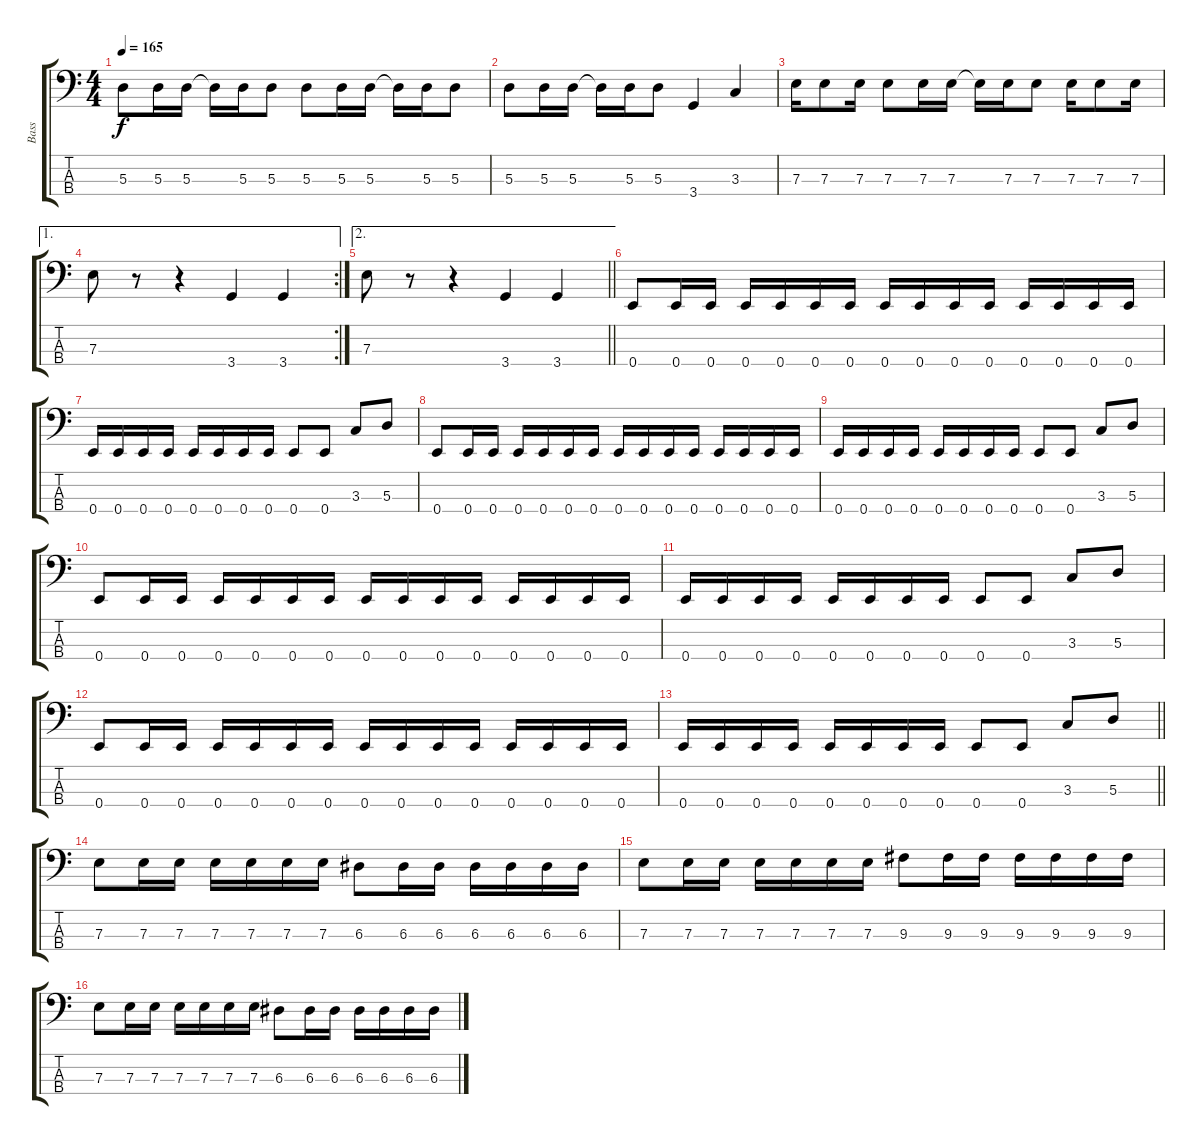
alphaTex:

\track ("Bass" "Bass") {instrument electricbasspick}
\staff {score tabs}
\tuning (G2 D2 A1 E1) {hide}
\ts (4 4)
\tempo 165
\clef f4
\ks c
5.3.8{dy f} 5.3.16 5.3.16 5.3{t}.16 5.3.16 5.3.8 5.3.8 5.3.16 5.3.16 5.3{t}.16 5.3.16 5.3.8 |
5.3.8 5.3.16 5.3.16 5.3{t}.16 5.3.16 5.3.8 3.4.4 3.3.4 |
7.3.16 7.3.8 7.3.16 7.3.8 7.3.16 7.3.16 7.3{t}.16 7.3.16 7.3.8 7.3.16 7.3.8 7.3.16 |
\ae 1
\rc 2
7.3.8 r.8 r.4 3.4.4 3.4.4 |
\ae 2
\barLineRight lightlight
7.3.8 r.8 r.4 3.4.4 3.4.4 |
0.4.8 0.4.16 0.4.16 0.4.16 0.4.16 0.4.16 0.4.16 0.4.16 0.4.16 0.4.16 0.4.16 0.4.16 0.4.16 0.4.16 0.4.16 |
0.4.16 0.4.16 0.4.16 0.4.16 0.4.16 0.4.16 0.4.16 0.4.16 0.4.8 0.4.8 3.3.8 5.3.8 |
0.4.8 0.4.16 0.4.16 0.4.16 0.4.16 0.4.16 0.4.16 0.4.16 0.4.16 0.4.16 0.4.16 0.4.16 0.4.16 0.4.16 0.4.16 |
0.4.16 0.4.16 0.4.16 0.4.16 0.4.16 0.4.16 0.4.16 0.4.16 0.4.8 0.4.8 3.3.8 5.3.8 |
0.4.8 0.4.16 0.4.16 0.4.16 0.4.16 0.4.16 0.4.16 0.4.16 0.4.16 0.4.16 0.4.16 0.4.16 0.4.16 0.4.16 0.4.16 |
0.4.16 0.4.16 0.4.16 0.4.16 0.4.16 0.4.16 0.4.16 0.4.16 0.4.8 0.4.8 3.3.8 5.3.8 |
0.4.8 0.4.16 0.4.16 0.4.16 0.4.16 0.4.16 0.4.16 0.4.16 0.4.16 0.4.16 0.4.16 0.4.16 0.4.16 0.4.16 0.4.16 |
\barLineRight lightlight
0.4.16 0.4.16 0.4.16 0.4.16 0.4.16 0.4.16 0.4.16 0.4.16 0.4.8 0.4.8 3.3.8 5.3.8 |
7.3.8 7.3.16 7.3.16 7.3.16 7.3.16 7.3.16 7.3.16 6.3.8 6.3.16 6.3.16 6.3.16 6.3.16 6.3.16 6.3.16 |
7.3.8 7.3.16 7.3.16 7.3.16 7.3.16 7.3.16 7.3.16 9.3.8 9.3.16 9.3.16 9.3.16 9.3.16 9.3.16 9.3.16 |
7.3.8 7.3.16 7.3.16 7.3.16 7.3.16 7.3.16 7.3.16 6.3.8 6.3.16 6.3.16 6.3.16 6.3.16 6.3.16 6.3.16
